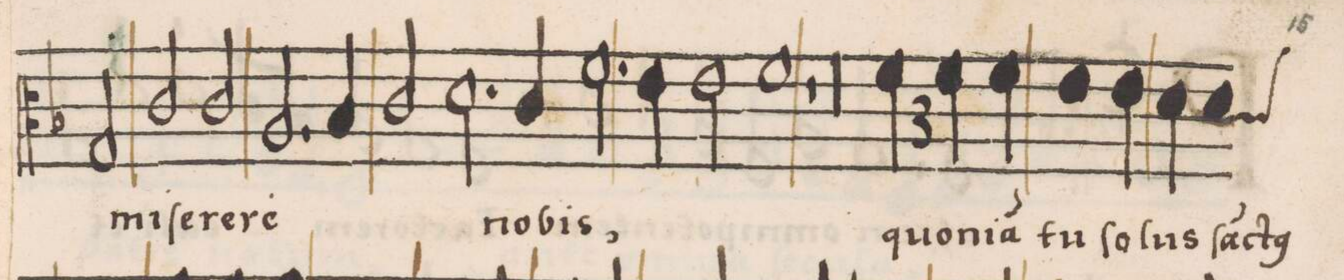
**kern	**text
*I"ALTVS	*
*clefC3	*
*k[b-]	*
*met(C|)	*
*M2/1	*
2G/	-mi-
=86-	=86-
2c/	-ſe-
2c/	-re-
2.A/	-re
4B-/	.
=87-	=87-
2c/	.
2.d\	.
4c/	no-
2.f\	-bis,
=88-	=88-
4e\	.
2e\	.
1f\	.
=89-	=89-
1r	.
00r	.
=90-	=90-
=91-	=91-
*col	*
2f\	quo-
2f\	-ni-
2f\	-a(m)
=92-	=92-
1e\	tu
2e\	ſo-
*M3/2	*
2d\	-lus
*custos:c	*
1d\	ſa(n)c-
*Xcol	*
=92-	=92-
*-	*-
